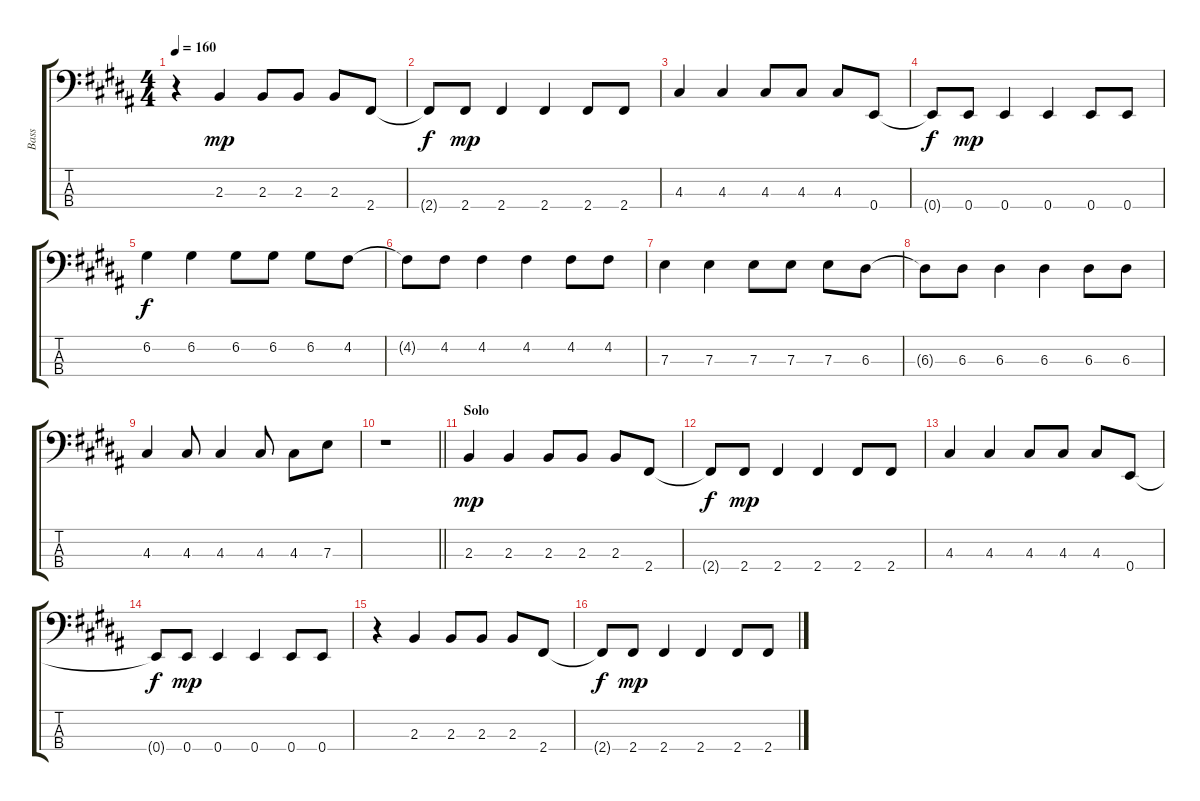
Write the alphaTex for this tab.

\track ("Bass" "Bass") {instrument electricbassfinger}
\staff {score tabs}
\tuning (G2 D2 A1 E1) {hide}
\ts (4 4)
\tempo 160
\clef f4
\ks b
r.4{dy mp} 2.3.4 2.3.8 2.3.8 2.3.8 2.4.8 |
2.4{t}.8{dy f} 2.4.8{dy mp} 2.4.4 2.4.4 2.4.8 2.4.8 |
4.3.4 4.3.4 4.3.8 4.3.8 4.3.8 0.4.8 |
0.4{t}.8{dy f} 0.4.8{dy mp} 0.4.4 0.4.4 0.4.8 0.4.8 |
6.2.4{dy f} 6.2.4 6.2.8 6.2.8 6.2.8 4.2.8 |
4.2{t}.8 4.2.8 4.2.4 4.2.4 4.2.8 4.2.8 |
7.3.4 7.3.4 7.3.8 7.3.8 7.3.8 6.3.8 |
6.3{t}.8 6.3.8 6.3.4 6.3.4 6.3.8 6.3.8 |
4.3.4 4.3.8 4.3.4 4.3.8 4.3.8 7.3.8 |
\barLineRight lightlight
r.1 |
\section ("" "Solo")
2.3.4{dy mp} 2.3.4 2.3.8 2.3.8 2.3.8 2.4.8 |
2.4{t}.8{dy f} 2.4.8{dy mp} 2.4.4 2.4.4 2.4.8 2.4.8 |
4.3.4 4.3.4 4.3.8 4.3.8 4.3.8 0.4.8 |
0.4{t}.8{dy f} 0.4.8{dy mp} 0.4.4 0.4.4 0.4.8 0.4.8 |
r.4 2.3.4 2.3.8 2.3.8 2.3.8 2.4.8 |
2.4{t}.8{dy f} 2.4.8{dy mp} 2.4.4 2.4.4 2.4.8 2.4.8
